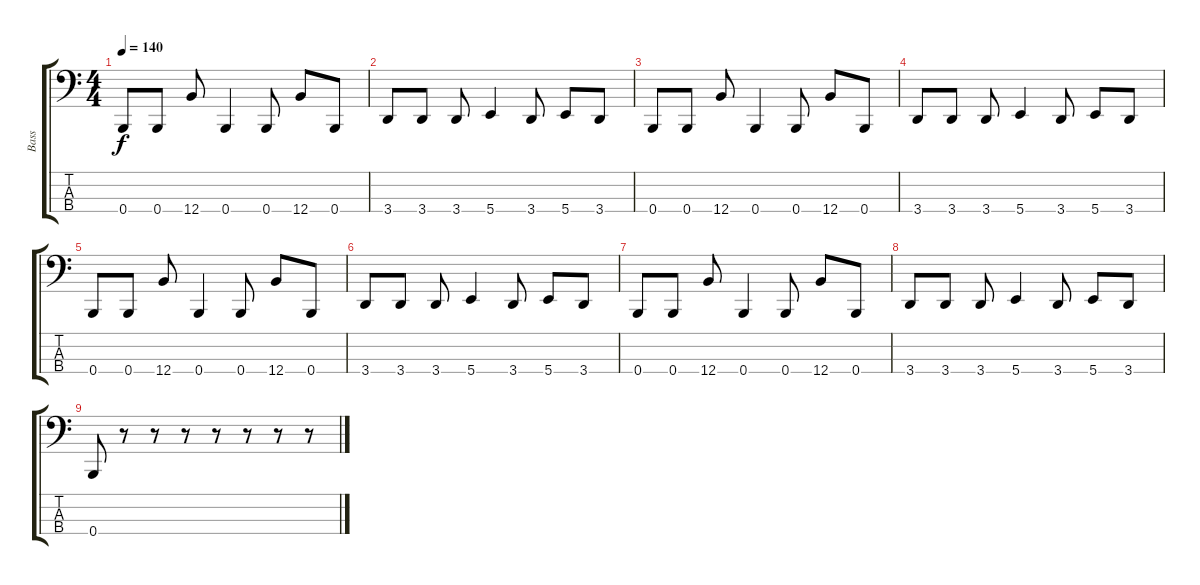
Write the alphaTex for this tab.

\track ("Bass" "Bass") {instrument electricbasspick}
\staff {score tabs}
\tuning (E2 B1 Gb1 B0) {hide}
\ts (4 4)
\tempo 140
\clef f4
\ks c
0.4.8{dy f} 0.4.8 12.4.8 0.4.4 0.4.8 12.4.8 0.4.8 |
3.4.8 3.4.8 3.4.8 5.4.4 3.4.8 5.4.8 3.4.8 |
0.4.8 0.4.8 12.4.8 0.4.4 0.4.8 12.4.8 0.4.8 |
3.4.8 3.4.8 3.4.8 5.4.4 3.4.8 5.4.8 3.4.8 |
0.4.8 0.4.8 12.4.8 0.4.4 0.4.8 12.4.8 0.4.8 |
3.4.8 3.4.8 3.4.8 5.4.4 3.4.8 5.4.8 3.4.8 |
0.4.8 0.4.8 12.4.8 0.4.4 0.4.8 12.4.8 0.4.8 |
3.4.8 3.4.8 3.4.8 5.4.4 3.4.8 5.4.8 3.4.8 |
0.4.8 r.8 r.8 r.8 r.8 r.8 r.8 r.8
